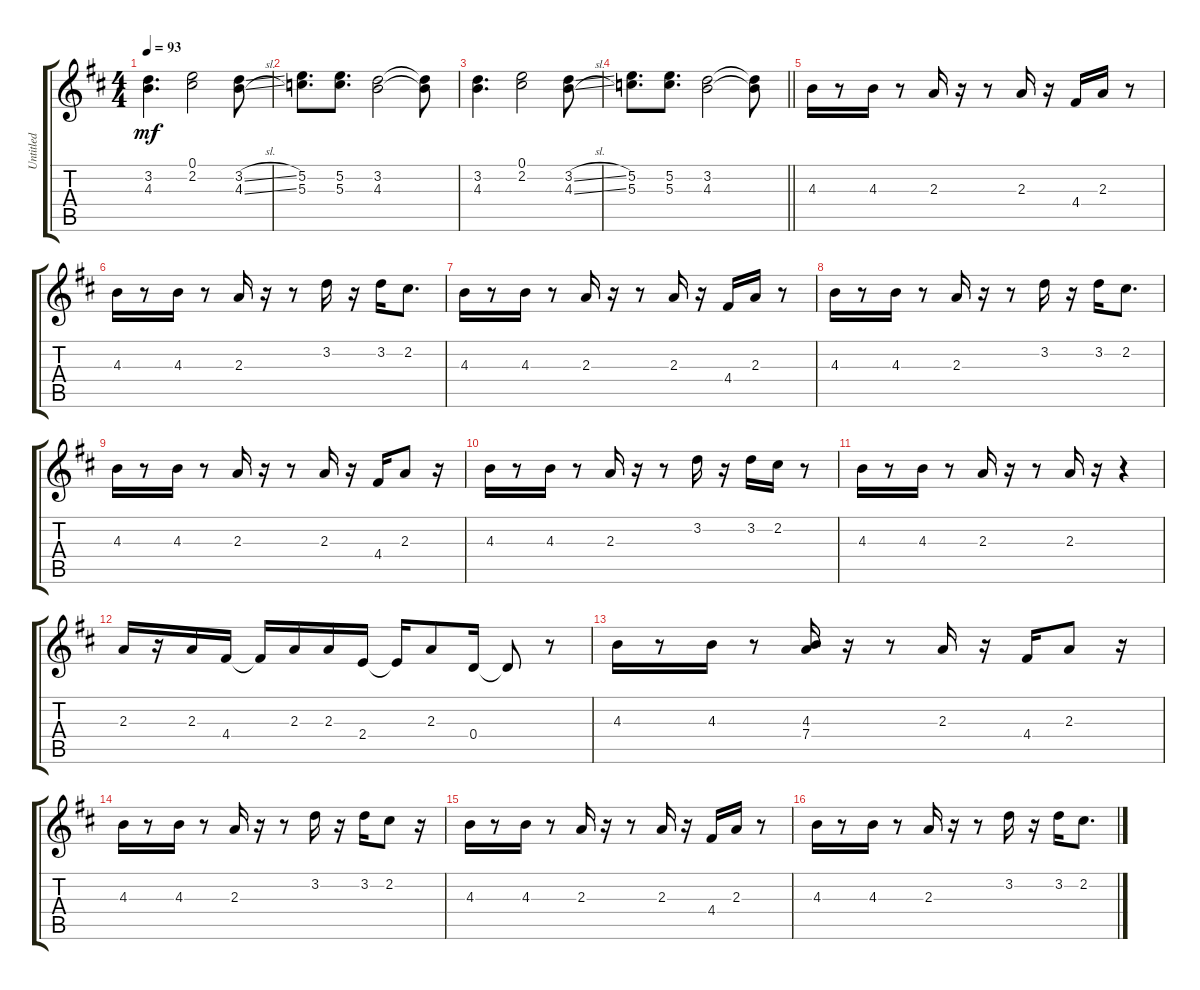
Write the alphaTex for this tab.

\track ("Untitled" "Untitled") {instrument electricguitarmuted}
\staff {score tabs}
\tuning (E4 B3 G3 D3 A2 E2) {hide}
\ts (4 4)
\tempo 93
\clef g2
\ks d
(3.2 4.3).4{d dy mf instrument electricguitarmuted} (0.1 2.2).2 (3.2{sl} 4.3{sl}).8 |
(5.2 5.3).8{d} (5.2 5.3).8{d} (3.2 4.3).2 (3.2{t} 4.3{t}).8 |
(3.2 4.3).4{d} (0.1 2.2).2 (3.2{sl} 4.3{sl}).8 |
\barLineRight lightlight
(5.2 5.3).8{d} (5.2 5.3).8{d} (3.2 4.3).2 (3.2{t} 4.3{t}).8 |
4.3.16 r.8 4.3.16 r.8 2.3.16 r.16 r.8 2.3.16 r.16 4.4.16 2.3.16 r.8 |
4.3.16 r.8 4.3.16 r.8 2.3.16 r.16 r.8 3.2.16 r.16 3.2.16 2.2.8{d} |
4.3.16 r.8 4.3.16 r.8 2.3.16 r.16 r.8 2.3.16 r.16 4.4.16 2.3.16 r.8 |
4.3.16 r.8 4.3.16 r.8 2.3.16 r.16 r.8 3.2.16 r.16 3.2.16 2.2.8{d} |
4.3.16 r.8 4.3.16 r.8 2.3.16 r.16 r.8 2.3.16 r.16 4.4.16 2.3.8 r.16 |
4.3.16 r.8 4.3.16 r.8 2.3.16 r.16 r.8 3.2.16 r.16 3.2.16 2.2.16 r.8 |
4.3.16 r.8 4.3.16 r.8 2.3.16 r.16 r.8 2.3.16 r.16 r.4 |
2.3.16 r.16 2.3.16 4.4.16 4.4{t}.16 2.3.16 2.3.16 2.4.16 2.4{t}.16 2.3.8 0.4.16 0.4{t}.8 r.8 |
4.3.16 r.8 4.3.16 r.8 (4.3 7.4).16 r.16 r.8 2.3.16 r.16 4.4.16 2.3.8 r.16 |
4.3.16 r.8 4.3.16 r.8 2.3.16 r.16 r.8 3.2.16 r.16 3.2.16 2.2.8 r.16 |
4.3.16 r.8 4.3.16 r.8 2.3.16 r.16 r.8 2.3.16 r.16 4.4.16 2.3.16 r.8 |
4.3.16 r.8 4.3.16 r.8 2.3.16 r.16 r.8 3.2.16 r.16 3.2.16 2.2.8{d}
